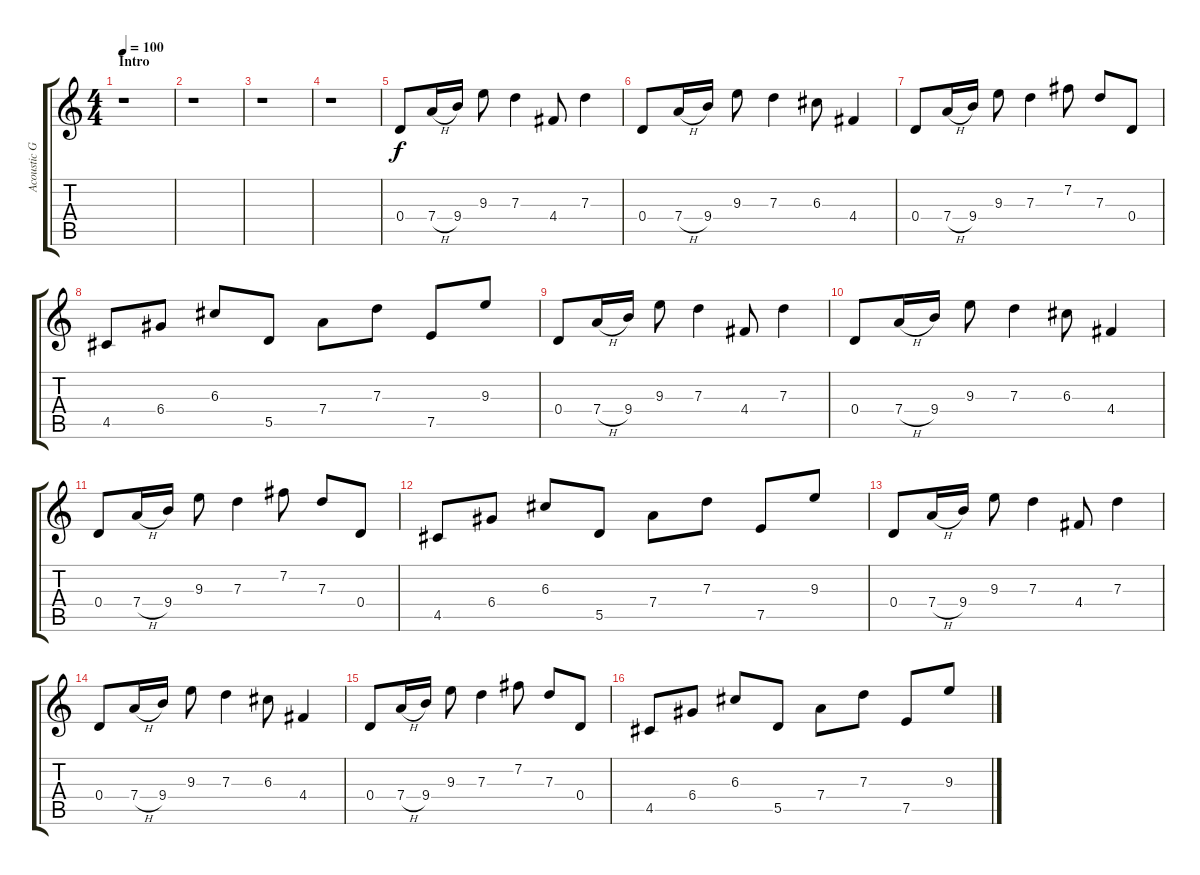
\track ("Acoustic Guitar" "Acoustic G") {instrument acousticguitarsteel}
\staff {score tabs}
\tuning (E4 B3 G3 D3 A2 E2) {hide}
\ts (4 4)
\section ("" "Intro")
\tempo 100
\clef g2
\ks c
r.1{dy f instrument acousticguitarsteel} |
r.1 |
r.1 |
r.1 |
0.4.8 7.4{h}.16 9.4.16 9.3.8 7.3.4 4.4.8 7.3.4 |
0.4.8 7.4{h}.16 9.4.16 9.3.8 7.3.4 6.3.8 4.4.4 |
0.4.8 7.4{h}.16 9.4.16 9.3.8 7.3.4 7.2.8 7.3.8 0.4.8 |
4.5.8 6.4.8 6.3.8 5.5.8 7.4.8 7.3.8 7.5.8 9.3.8 |
0.4.8 7.4{h}.16 9.4.16 9.3.8 7.3.4 4.4.8 7.3.4 |
0.4.8 7.4{h}.16 9.4.16 9.3.8 7.3.4 6.3.8 4.4.4 |
0.4.8 7.4{h}.16 9.4.16 9.3.8 7.3.4 7.2.8 7.3.8 0.4.8 |
4.5.8 6.4.8 6.3.8 5.5.8 7.4.8 7.3.8 7.5.8 9.3.8 |
0.4.8 7.4{h}.16 9.4.16 9.3.8 7.3.4 4.4.8 7.3.4 |
0.4.8 7.4{h}.16 9.4.16 9.3.8 7.3.4 6.3.8 4.4.4 |
0.4.8 7.4{h}.16 9.4.16 9.3.8 7.3.4 7.2.8 7.3.8 0.4.8 |
4.5.8 6.4.8 6.3.8 5.5.8 7.4.8 7.3.8 7.5.8 9.3.8
